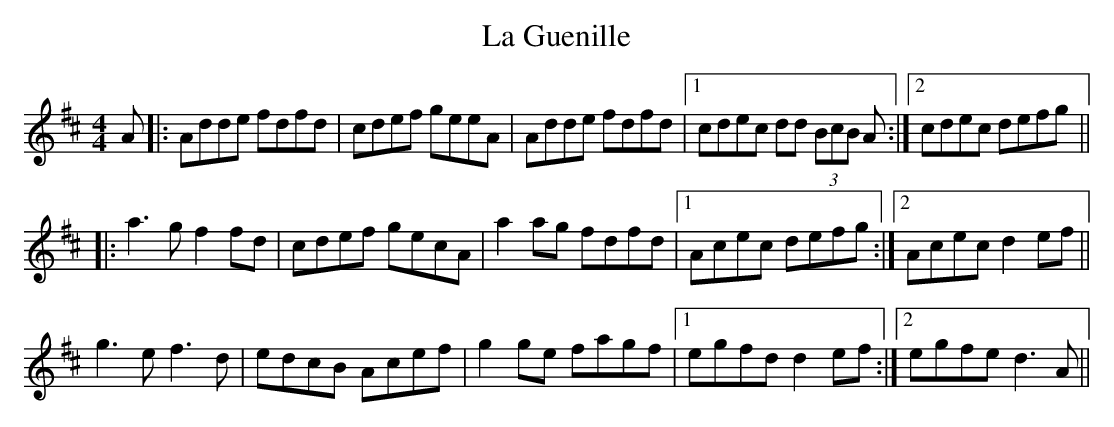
X:1
T:La Guenille
M:4/4
L:1/8
K:D
A|:Adde fdfd|cdef geeA|Adde fdfd|1 cdec dd (3BcB A :|2 cdec defg||
|:a3g f2fd|cdef gecA|a2ag fdfd|1 Acec defg:|2 Acec d2 ef ||
g3 e f3 d|edcB Acef|g2 ge fagf|1 egfd d2 ef :|2 egfe d3 A ||
